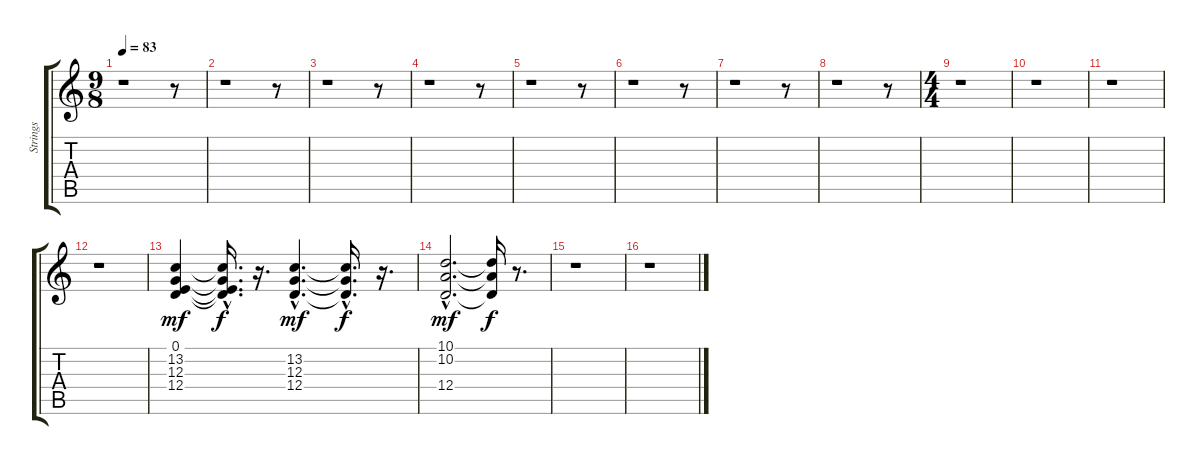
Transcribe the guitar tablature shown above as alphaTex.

\track ("Strings" "Strings") {instrument synthstrings1}
\staff {score tabs}
\tuning (E4 B3 G3 D3 A2 E2) {hide}
\ts (9 8)
\tempo 83
\clef g2
\ks c
r.1{dy f} r.8 |
r.1 r.8 |
r.1 r.8 |
r.1 r.8 |
r.1 r.8 |
r.1 r.8 |
r.1 r.8 |
r.1 r.8 |
\ts (4 4)
r.1 |
r.1 |
r.1 |
r.1 |
(0.1 13.2 12.3 12.4).4{dy mf} (0.1{hac t} 13.2{hac t} 12.3{hac t} 12.4{hac t}).16{d dy f} r.16{d} (13.2{hac} 12.3{hac} 12.4{hac}).4{d dy mf} (13.2{hac t} 12.3{hac t} 12.4{hac t}).16{d dy f} r.16{d} |
(10.1{hac} 10.2{hac} 12.4{hac}).2{d dy mf} (10.1{t} 10.2{t} 12.4{t}).16{dy f} r.8{d} |
r.1 |
r.1
